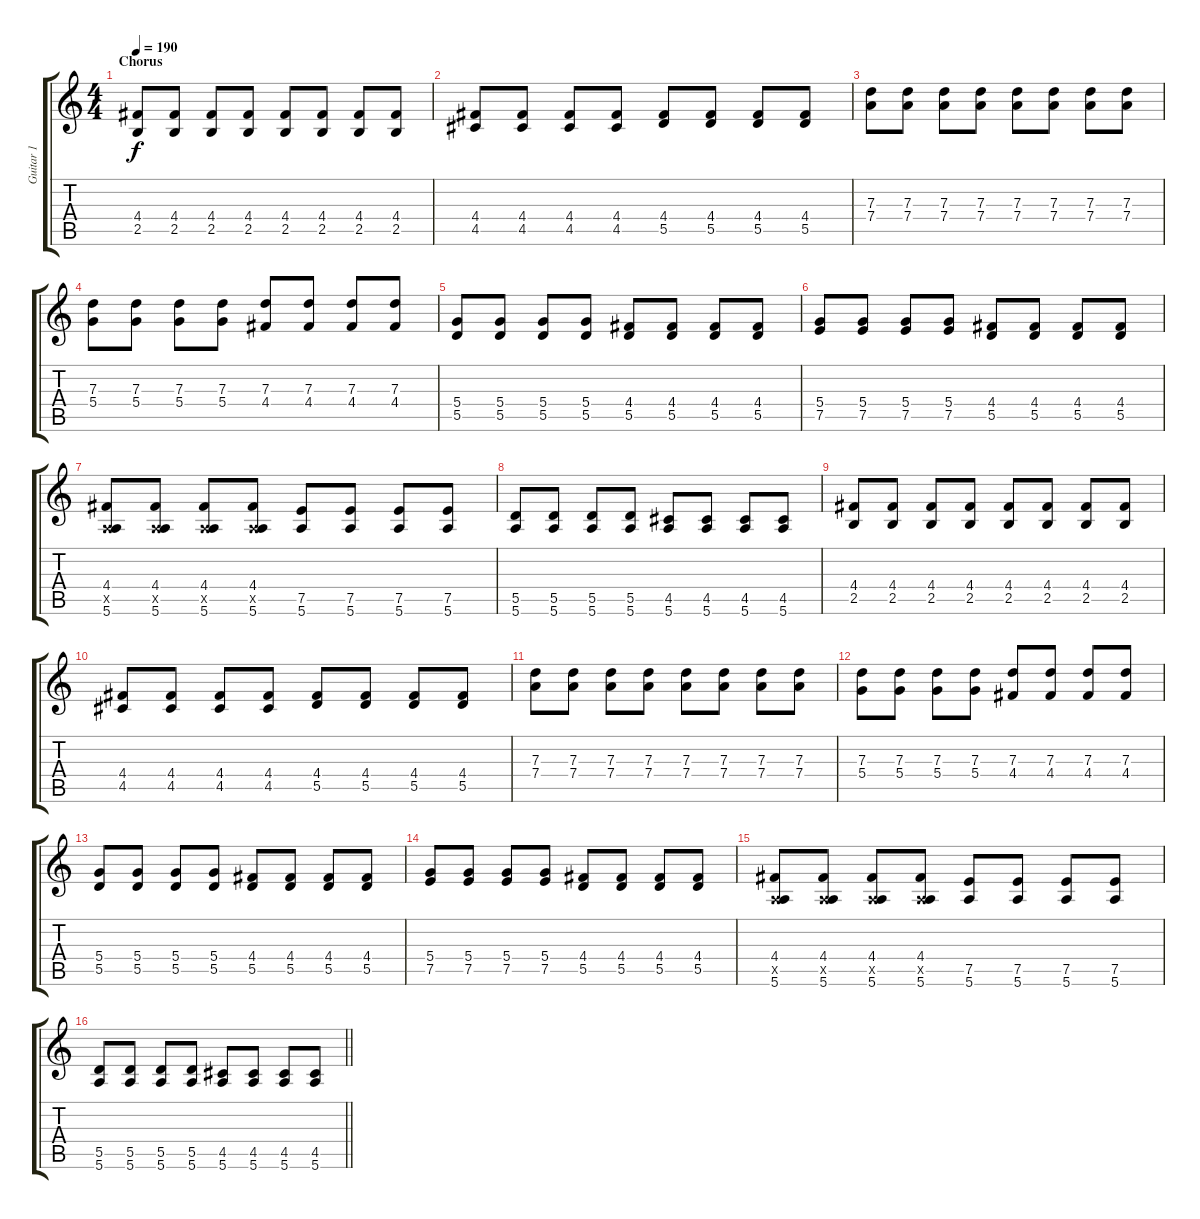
\track ("Guitar 1" "Guitar 1") {instrument overdrivenguitar}
\staff {score tabs}
\tuning (E4 B3 G3 D3 A2 E2) {hide}
\ts (4 4)
\section ("" "Chorus")
\tempo 190
\clef g2
\ks c
(4.4 2.5).8{dy f} (4.4 2.5).8 (4.4 2.5).8 (4.4 2.5).8 (4.4 2.5).8 (4.4 2.5).8 (4.4 2.5).8 (4.4 2.5).8 |
(4.4 4.5).8 (4.4 4.5).8 (4.4 4.5).8 (4.4 4.5).8 (4.4 5.5).8 (4.4 5.5).8 (4.4 5.5).8 (4.4 5.5).8 |
(7.3 7.4).8 (7.3 7.4).8 (7.3 7.4).8 (7.3 7.4).8 (7.3 7.4).8 (7.3 7.4).8 (7.3 7.4).8 (7.3 7.4).8 |
(7.3 5.4).8 (7.3 5.4).8 (7.3 5.4).8 (7.3 5.4).8 (7.3 4.4).8 (7.3 4.4).8 (7.3 4.4).8 (7.3 4.4).8 |
(5.4 5.5).8 (5.4 5.5).8 (5.4 5.5).8 (5.4 5.5).8 (4.4 5.5).8 (4.4 5.5).8 (4.4 5.5).8 (4.4 5.5).8 |
(5.4 7.5).8 (5.4 7.5).8 (5.4 7.5).8 (5.4 7.5).8 (4.4 5.5).8 (4.4 5.5).8 (4.4 5.5).8 (4.4 5.5).8 |
(4.4 0.5{x} 5.6).8 (4.4 0.5{x} 5.6).8 (4.4 0.5{x} 5.6).8 (4.4 0.5{x} 5.6).8 (7.5 5.6).8 (7.5 5.6).8 (7.5 5.6).8 (7.5 5.6).8 |
(5.5 5.6).8 (5.5 5.6).8 (5.5 5.6).8 (5.5 5.6).8 (4.5 5.6).8 (4.5 5.6).8 (4.5 5.6).8 (4.5 5.6).8 |
(4.4 2.5).8 (4.4 2.5).8 (4.4 2.5).8 (4.4 2.5).8 (4.4 2.5).8 (4.4 2.5).8 (4.4 2.5).8 (4.4 2.5).8 |
(4.4 4.5).8 (4.4 4.5).8 (4.4 4.5).8 (4.4 4.5).8 (4.4 5.5).8 (4.4 5.5).8 (4.4 5.5).8 (4.4 5.5).8 |
(7.3 7.4).8 (7.3 7.4).8 (7.3 7.4).8 (7.3 7.4).8 (7.3 7.4).8 (7.3 7.4).8 (7.3 7.4).8 (7.3 7.4).8 |
(7.3 5.4).8 (7.3 5.4).8 (7.3 5.4).8 (7.3 5.4).8 (7.3 4.4).8 (7.3 4.4).8 (7.3 4.4).8 (7.3 4.4).8 |
(5.4 5.5).8 (5.4 5.5).8 (5.4 5.5).8 (5.4 5.5).8 (4.4 5.5).8 (4.4 5.5).8 (4.4 5.5).8 (4.4 5.5).8 |
(5.4 7.5).8 (5.4 7.5).8 (5.4 7.5).8 (5.4 7.5).8 (4.4 5.5).8 (4.4 5.5).8 (4.4 5.5).8 (4.4 5.5).8 |
(4.4 0.5{x} 5.6).8 (4.4 0.5{x} 5.6).8 (4.4 0.5{x} 5.6).8 (4.4 0.5{x} 5.6).8 (7.5 5.6).8 (7.5 5.6).8 (7.5 5.6).8 (7.5 5.6).8 |
\barLineRight lightlight
(5.5 5.6).8 (5.5 5.6).8 (5.5 5.6).8 (5.5 5.6).8 (4.5 5.6).8 (4.5 5.6).8 (4.5 5.6).8 (4.5 5.6).8
